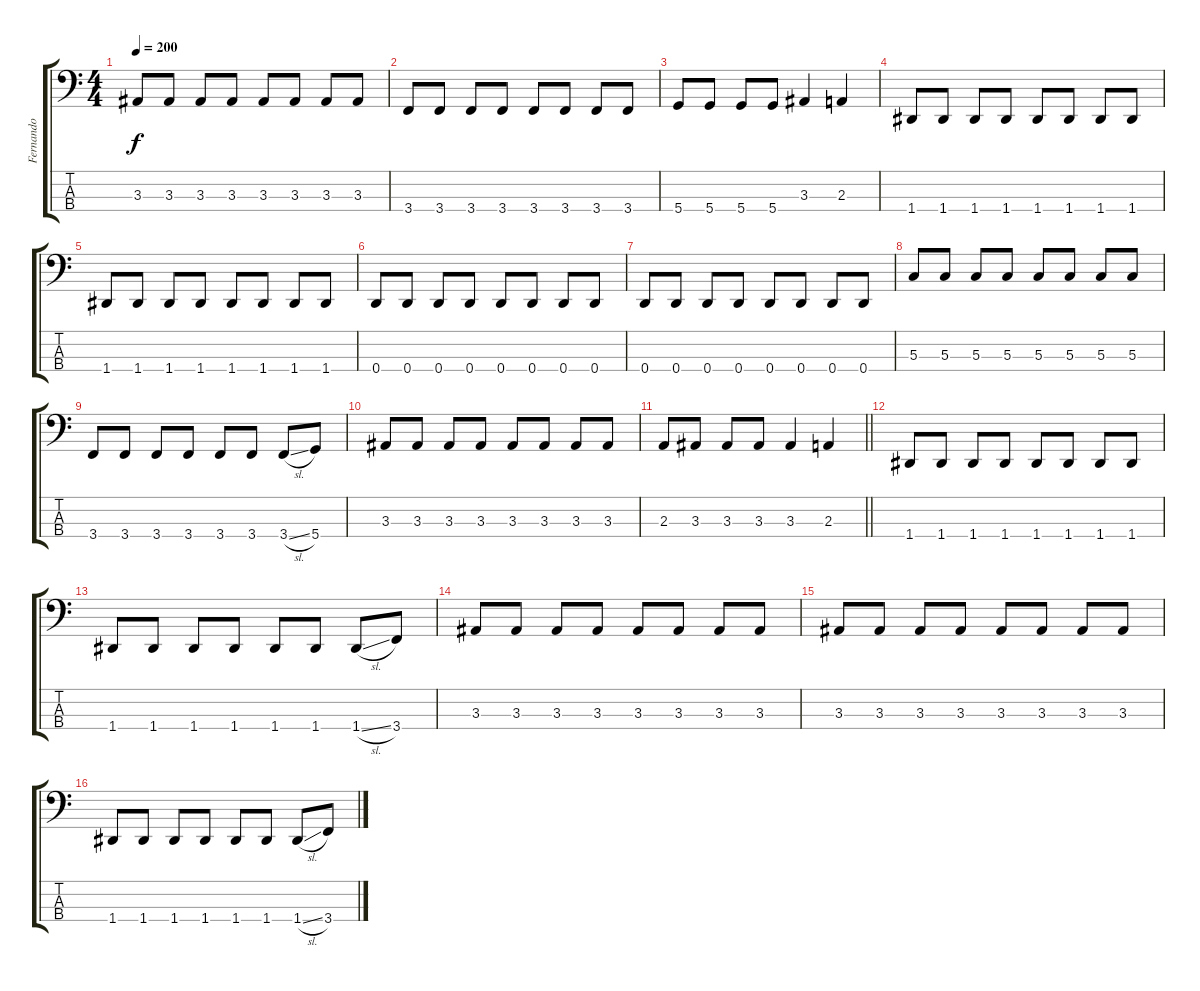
\track ("Fernando" "Fernando") {instrument electricbassfinger}
\staff {score tabs}
\tuning (F2 C2 G1 D1) {hide}
\ts (4 4)
\tempo 200
\clef f4
\ks c
3.3.8{dy f} 3.3.8 3.3.8 3.3.8 3.3.8 3.3.8 3.3.8 3.3.8 |
3.4.8 3.4.8 3.4.8 3.4.8 3.4.8 3.4.8 3.4.8 3.4.8 |
5.4.8 5.4.8 5.4.8 5.4.8 3.3.4 2.3.4 |
1.4.8 1.4.8 1.4.8 1.4.8 1.4.8 1.4.8 1.4.8 1.4.8 |
1.4.8 1.4.8 1.4.8 1.4.8 1.4.8 1.4.8 1.4.8 1.4.8 |
0.4.8 0.4.8 0.4.8 0.4.8 0.4.8 0.4.8 0.4.8 0.4.8 |
0.4.8 0.4.8 0.4.8 0.4.8 0.4.8 0.4.8 0.4.8 0.4.8 |
5.3.8 5.3.8 5.3.8 5.3.8 5.3.8 5.3.8 5.3.8 5.3.8 |
3.4.8 3.4.8 3.4.8 3.4.8 3.4.8 3.4.8 3.4{sl}.8 5.4.8 |
3.3.8 3.3.8 3.3.8 3.3.8 3.3.8 3.3.8 3.3.8 3.3.8 |
\barLineRight lightlight
2.3.8 3.3.8 3.3.8 3.3.8 3.3.4 2.3.4 |
1.4.8 1.4.8 1.4.8 1.4.8 1.4.8 1.4.8 1.4.8 1.4.8 |
1.4.8 1.4.8 1.4.8 1.4.8 1.4.8 1.4.8 1.4{sl}.8 3.4.8 |
3.3.8 3.3.8 3.3.8 3.3.8 3.3.8 3.3.8 3.3.8 3.3.8 |
3.3.8 3.3.8 3.3.8 3.3.8 3.3.8 3.3.8 3.3.8 3.3.8 |
1.4.8 1.4.8 1.4.8 1.4.8 1.4.8 1.4.8 1.4{sl}.8 3.4.8
